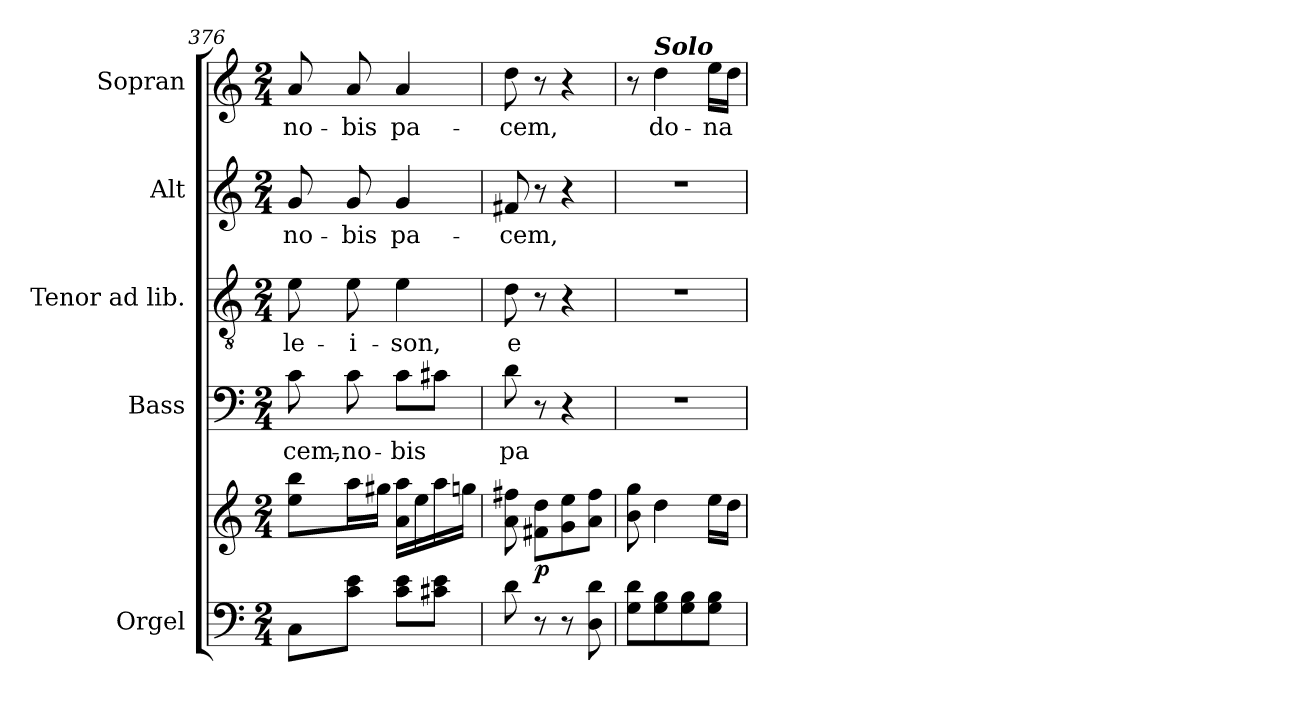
**kern	**kern	**dynam	**kern	**text	**kern	**text	**kern	**text	**kern	**text
*part5	*part5	*part5	*part4	*part4	*part3	*part3	*part2	*part2	*part1	*part1
*staff6	*staff5	*staff5/6	*staff4	*staff4	*staff3	*staff3	*staff2	*staff2	*staff1	*staff1
*I"Orgel	*	*	*I"Bass	*	*I"Tenor ad lib.	*	*I"Alt	*	*I"Sopran	*
*I'Org.	*	*	*I'B	*	*I'T	*	*I'A	*	*I'S	*
*clefF4	*clefG2	*	*clefF4	*	*clefGv2	*	*clefG2	*	*clefG2	*
*k[]	*k[]	*	*k[]	*	*k[]	*	*k[]	*	*k[]	*
*C:	*C:	*	*C:	*	*C:	*	*C:	*	*C:	*
*M2/4	*M2/4	*	*M2/4	*	*M2/4	*	*M2/4	*	*M2/4	*
=376	=376	=376	=376	=376	=376	=376	=376	=376	=376	=376
!	!	!	!	!LO:LY:b	!	!LO:LY:b	!	!LO:LY:b	!	!LO:LY:b
8C\L	8ee\ 8bb\L	.	8c\	-cem,-	8e\	-le-	8g/	no-	8a/	no-
!	!	!	!	!LO:LY:b	!	!LO:LY:b	!	!LO:LY:b	!	!LO:LY:b
8c\ 8e\J	16aa\L	.	8c\	-no-	8e\	-i-	8g/	-bis	8a/	-bis
.	16gg#X\JJ	.	.	.	.	.	.	.	.	.
!	!	!	!	!LO:LY:b	!	!LO:LY:b	!	!LO:LY:b	!	!LO:LY:b
8c\ 8e\L	16a\ 16aa\LL	.	8c\L	-bis	4e\	-son,	4g/	pa-	4a/	pa-
.	16ee\	.	.	.	.	.	.	.	.	.
8c#X\ 8e\J	16aa\	.	8c#X\J	.	.	.	.	.	.	.
.	16ggn\JJ	.	.	.	.	.	.	.	.	.
!!LO:PB:g=z
=377	=377	=377	=377	=377	=377	=377	=377	=377	=377	=377
!	!	!	!	!LO:LY:b	!	!LO:LY:b	!	!LO:LY:b	!	!LO:LY:b
8d\	8a\ 8ff#X\	.	8d\	pa-	8d\	e-	8f#X/	-cem,	8dd\	-cem,
!	!	!LO:DY:b	!	!	!	!	!	!	!	!
8r	8f#X\ 8dd\L	p	8r	.	8r	.	8r	.	8r	.
8r	8g\ 8ee\	.	4r	.	4r	.	4r	.	4r	.
8D\ 8d\	8a\ 8ff#\J	.	.	.	.	.	.	.	.	.
=378	=378	=378	=378	=378	=378	=378	=378	=378	=378	=378
8G\ 8d\L	8b\ 8gg\	.	2r	.	2r	.	2r	.	8r	.
!	!	!	!	!	!	!	!	!	!LO:TX:a:Bi:t=Solo	!
!	!	!	!	!	!	!	!	!	!	!LO:LY:b
8G\ 8B\	4dd\	.	.	.	.	.	.	.	4dd\	do-
8G\ 8B\	.	.	.	.	.	.	.	.	.	.
!	!	!	!	!	!	!	!	!	!	!LO:LY:b
8G\ 8B\J	16ee\LL	.	.	.	.	.	.	.	16ee\LL	-na
.	16dd\JJ	.	.	.	.	.	.	.	16dd\JJ	.
=	=	=	=	=	=	=	=	=	=	=
*-	*-	*-	*-	*-	*-	*-	*-	*-	*-	*-
